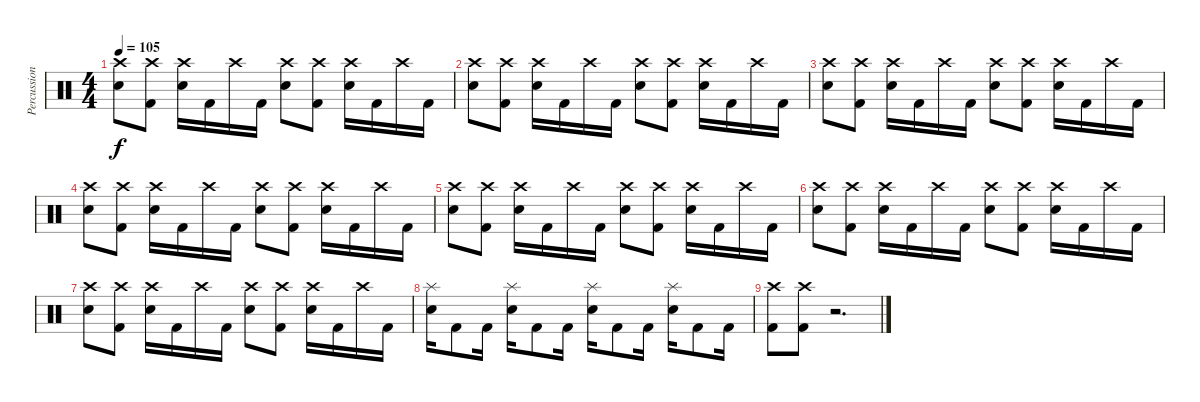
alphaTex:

\track ("Percussion" "Percussion") {instrument percussion}
\staff {score}
\articulation defaults
\ts (4 4)
\tempo 105
\clef neutral
\ks c
("Crash high (hit)" "Electric Snare (hit)").8{dy f} ("Crash high (hit)" "Kick (hit) 2").8 ("Crash high (hit)" "Electric Snare (hit)").16 "Kick (hit) 2".16 "Crash high (hit)".16 "Kick (hit) 2".16 ("Crash high (hit)" "Electric Snare (hit)").8 ("Crash high (hit)" "Kick (hit) 2").8 ("Crash high (hit)" "Electric Snare (hit)").16 "Kick (hit) 2".16 "Crash high (hit)".16 "Kick (hit) 2".16 |
("Crash high (hit)" "Electric Snare (hit)").8 ("Crash high (hit)" "Kick (hit) 2").8 ("Crash high (hit)" "Electric Snare (hit)").16 "Kick (hit) 2".16 "Crash high (hit)".16 "Kick (hit) 2".16 ("Crash high (hit)" "Electric Snare (hit)").8 ("Crash high (hit)" "Kick (hit) 2").8 ("Crash high (hit)" "Electric Snare (hit)").16 "Kick (hit) 2".16 "Crash high (hit)".16 "Kick (hit) 2".16 |
("Crash high (hit)" "Electric Snare (hit)").8 ("Crash high (hit)" "Kick (hit) 2").8 ("Crash high (hit)" "Electric Snare (hit)").16 "Kick (hit) 2".16 "Crash high (hit)".16 "Kick (hit) 2".16 ("Crash high (hit)" "Electric Snare (hit)").8 ("Crash high (hit)" "Kick (hit) 2").8 ("Crash high (hit)" "Electric Snare (hit)").16 "Kick (hit) 2".16 "Crash high (hit)".16 "Kick (hit) 2".16 |
("Crash high (hit)" "Electric Snare (hit)").8 ("Crash high (hit)" "Kick (hit) 2").8 ("Crash high (hit)" "Electric Snare (hit)").16 "Kick (hit) 2".16 "Crash high (hit)".16 "Kick (hit) 2".16 ("Crash high (hit)" "Electric Snare (hit)").8 ("Crash high (hit)" "Kick (hit) 2").8 ("Crash high (hit)" "Electric Snare (hit)").16 "Kick (hit) 2".16 "Crash high (hit)".16 "Kick (hit) 2".16 |
("Crash high (hit)" "Electric Snare (hit)").8 ("Crash high (hit)" "Kick (hit) 2").8 ("Crash high (hit)" "Electric Snare (hit)").16 "Kick (hit) 2".16 "Crash high (hit)".16 "Kick (hit) 2".16 ("Crash high (hit)" "Electric Snare (hit)").8 ("Crash high (hit)" "Kick (hit) 2").8 ("Crash high (hit)" "Electric Snare (hit)").16 "Kick (hit) 2".16 "Crash high (hit)".16 "Kick (hit) 2".16 |
("Crash high (hit)" "Electric Snare (hit)").8 ("Crash high (hit)" "Kick (hit) 2").8 ("Crash high (hit)" "Electric Snare (hit)").16 "Kick (hit) 2".16 "Crash high (hit)".16 "Kick (hit) 2".16 ("Crash high (hit)" "Electric Snare (hit)").8 ("Crash high (hit)" "Kick (hit) 2").8 ("Crash high (hit)" "Electric Snare (hit)").16 "Kick (hit) 2".16 "Crash high (hit)".16 "Kick (hit) 2".16 |
("Crash high (hit)" "Electric Snare (hit)").8 ("Crash high (hit)" "Kick (hit) 2").8 ("Crash high (hit)" "Electric Snare (hit)").16 "Kick (hit) 2".16 "Crash high (hit)".16 "Kick (hit) 2".16 ("Crash high (hit)" "Electric Snare (hit)").8 ("Crash high (hit)" "Kick (hit) 2").8 ("Crash high (hit)" "Electric Snare (hit)").16 "Kick (hit) 2".16 "Crash high (hit)".16 "Kick (hit) 2".16 |
("Splash (hit)" "Electric Snare (hit)").16 "Kick (hit) 2".8 "Kick (hit) 2".16 ("Splash (hit)" "Electric Snare (hit)").16 "Kick (hit) 2".8 "Kick (hit) 2".16 ("Splash (hit)" "Electric Snare (hit)").16 "Kick (hit) 2".8 "Kick (hit) 2".16 ("Splash (hit)" "Electric Snare (hit)").16 "Kick (hit) 2".8 "Kick (hit) 2".16 |
("Crash high (hit)" "Kick (hit) 2").8 ("Crash high (hit)" "Kick (hit) 2").8 r.2{d}
